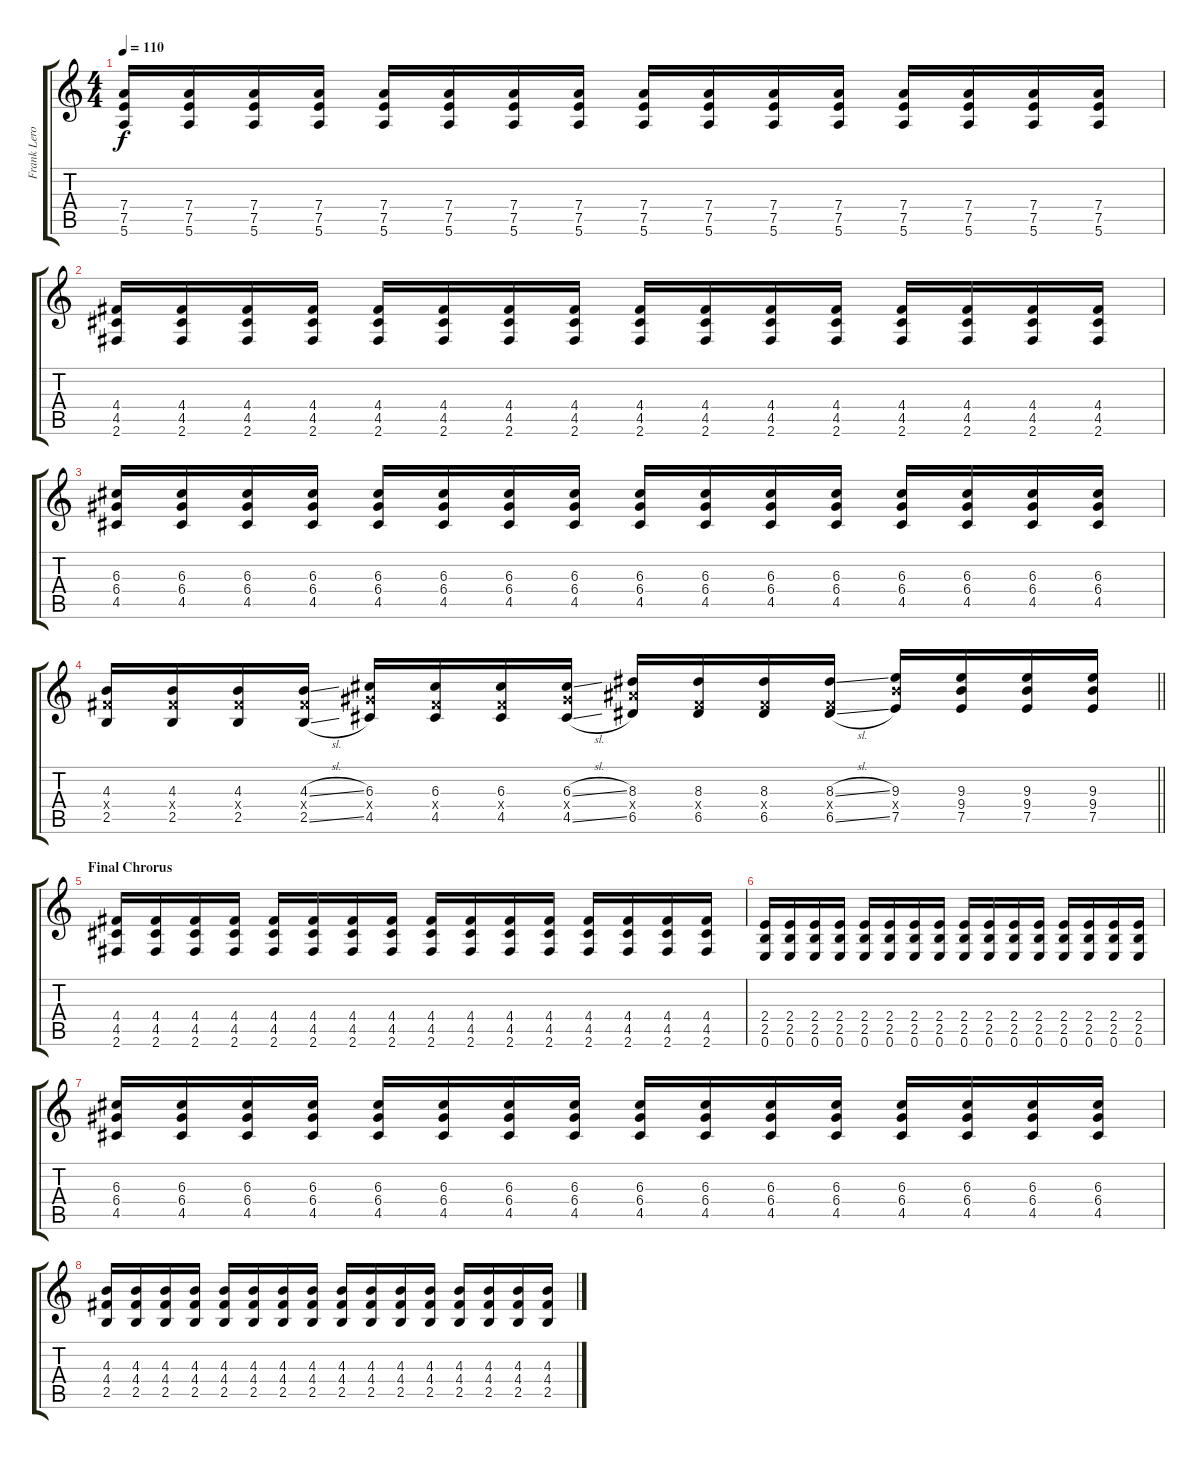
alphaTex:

\track ("Frank Lero " "Frank Lero") {instrument electricguitarjazz}
\staff {score tabs}
\tuning (E4 B3 G3 D3 A2 E2) {hide}
\ts (4 4)
\tempo 110
\clef g2
\ks c
(7.4 7.5 5.6).16{dy f} (7.4 7.5 5.6).16 (7.4 7.5 5.6).16 (7.4 7.5 5.6).16 (7.4 7.5 5.6).16 (7.4 7.5 5.6).16 (7.4 7.5 5.6).16 (7.4 7.5 5.6).16 (7.4 7.5 5.6).16 (7.4 7.5 5.6).16 (7.4 7.5 5.6).16 (7.4 7.5 5.6).16 (7.4 7.5 5.6).16 (7.4 7.5 5.6).16 (7.4 7.5 5.6).16 (7.4 7.5 5.6).16 |
(4.4 4.5 2.6).16 (4.4 4.5 2.6).16 (4.4 4.5 2.6).16 (4.4 4.5 2.6).16 (4.4 4.5 2.6).16 (4.4 4.5 2.6).16 (4.4 4.5 2.6).16 (4.4 4.5 2.6).16 (4.4 4.5 2.6).16 (4.4 4.5 2.6).16 (4.4 4.5 2.6).16 (4.4 4.5 2.6).16 (4.4 4.5 2.6).16 (4.4 4.5 2.6).16 (4.4 4.5 2.6).16 (4.4 4.5 2.6).16 |
(6.3 6.4 4.5).16 (6.3 6.4 4.5).16 (6.3 6.4 4.5).16 (6.3 6.4 4.5).16 (6.3 6.4 4.5).16 (6.3 6.4 4.5).16 (6.3 6.4 4.5).16 (6.3 6.4 4.5).16 (6.3 6.4 4.5).16 (6.3 6.4 4.5).16 (6.3 6.4 4.5).16 (6.3 6.4 4.5).16 (6.3 6.4 4.5).16 (6.3 6.4 4.5).16 (6.3 6.4 4.5).16 (6.3 6.4 4.5).16 |
\barLineRight lightlight
(4.3 4.4{x} 2.5).16 (4.3 4.4{x} 2.5).16 (4.3 4.4{x} 2.5).16 (4.3{sl} 4.4{x} 2.5{sl}).16 (6.3 6.4{x} 4.5).16 (6.3 4.4{x} 4.5).16 (6.3 4.4{x} 4.5).16 (6.3{sl} 6.4{x} 4.5{sl}).16 (8.3 8.4{x} 6.5).16 (8.3 4.4{x} 6.5).16 (8.3 4.4{x} 6.5).16 (8.3{sl} 4.4{x} 6.5{sl}).16 (9.3 9.4{x} 7.5).16 (9.3 9.4 7.5).16 (9.3 9.4 7.5).16 (9.3 9.4 7.5).16 |
\section ("" "Final Chrorus")
(4.4 4.5 2.6).16 (4.4 4.5 2.6).16 (4.4 4.5 2.6).16 (4.4 4.5 2.6).16 (4.4 4.5 2.6).16 (4.4 4.5 2.6).16 (4.4 4.5 2.6).16 (4.4 4.5 2.6).16 (4.4 4.5 2.6).16 (4.4 4.5 2.6).16 (4.4 4.5 2.6).16 (4.4 4.5 2.6).16 (4.4 4.5 2.6).16 (4.4 4.5 2.6).16 (4.4 4.5 2.6).16 (4.4 4.5 2.6).16 |
(2.4 2.5 0.6).16 (2.4 2.5 0.6).16 (2.4 2.5 0.6).16 (2.4 2.5 0.6).16 (2.4 2.5 0.6).16 (2.4 2.5 0.6).16 (2.4 2.5 0.6).16 (2.4 2.5 0.6).16 (2.4 2.5 0.6).16 (2.4 2.5 0.6).16 (2.4 2.5 0.6).16 (2.4 2.5 0.6).16 (2.4 2.5 0.6).16 (2.4 2.5 0.6).16 (2.4 2.5 0.6).16 (2.4 2.5 0.6).16 |
(6.3 6.4 4.5).16 (6.3 6.4 4.5).16 (6.3 6.4 4.5).16 (6.3 6.4 4.5).16 (6.3 6.4 4.5).16 (6.3 6.4 4.5).16 (6.3 6.4 4.5).16 (6.3 6.4 4.5).16 (6.3 6.4 4.5).16 (6.3 6.4 4.5).16 (6.3 6.4 4.5).16 (6.3 6.4 4.5).16 (6.3 6.4 4.5).16 (6.3 6.4 4.5).16 (6.3 6.4 4.5).16 (6.3 6.4 4.5).16 |
(4.3 4.4 2.5).16 (4.3 4.4 2.5).16 (4.3 4.4 2.5).16 (4.3 4.4 2.5).16 (4.3 4.4 2.5).16 (4.3 4.4 2.5).16 (4.3 4.4 2.5).16 (4.3 4.4 2.5).16 (4.3 4.4 2.5).16 (4.3 4.4 2.5).16 (4.3 4.4 2.5).16 (4.3 4.4 2.5).16 (4.3 4.4 2.5).16 (4.3 4.4 2.5).16 (4.3 4.4 2.5).16 (4.3 4.4 2.5).16
